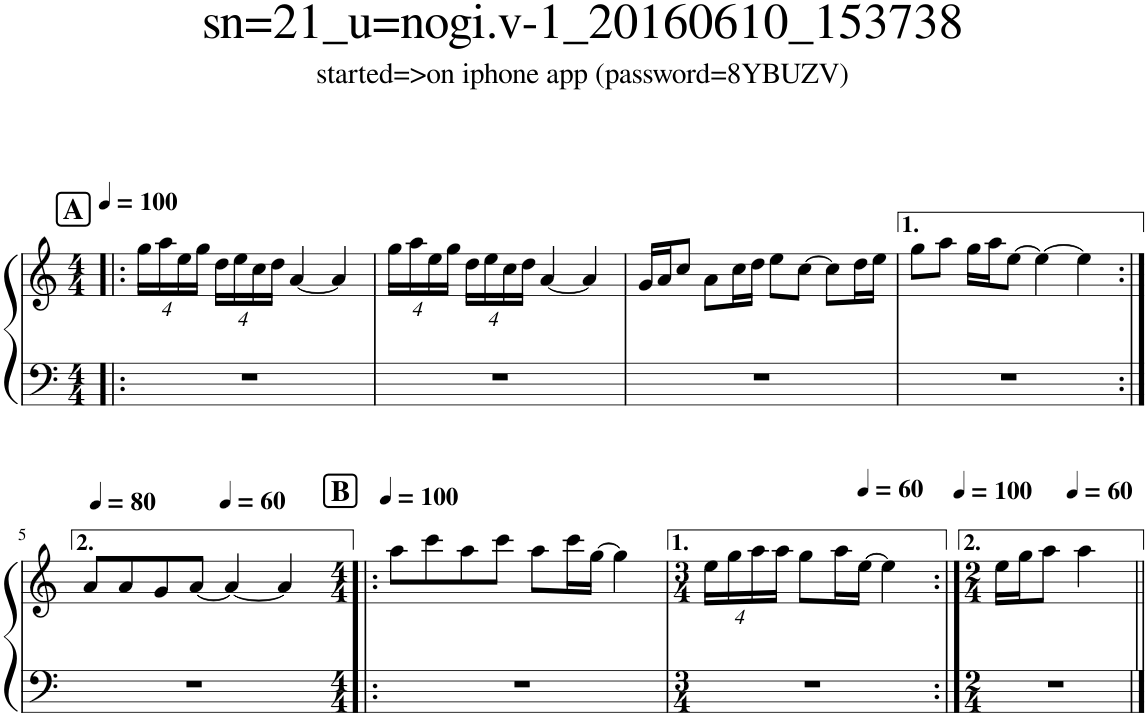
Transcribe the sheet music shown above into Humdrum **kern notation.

**kern	**kern
*part1	*part1
*staff2	*staff1
*I"ハープ	*
*clefF4	*clefG2
*k[]	*k[]
*M4/4	*M4/4
*MM100	*MM100
!!LO:REH:place=s1:a:B:cj:fs=14:t=A
=1!|:	=1!|:
1r	16gg\LL
.	16aa\
.	16ee\
.	16gg\JJ
.	16dd\LL
.	16ee\
.	16cc\
.	16dd\JJ
.	[4a/
.	4a/]
=2	=2
1r	16gg\LL
.	16aa\
.	16ee\
.	16gg\JJ
.	16dd\LL
.	16ee\
.	16cc\
.	16dd\JJ
.	[4a/
.	4a/]
=3	=3
1r	16g/LL
.	16a/J
.	8cc/J
.	8a\L
.	16cc\L
.	16dd\JJ
.	8ee\L
.	[8cc\J
.	8cc\L]
.	16dd\L
.	16ee\JJ
=4	=4
1r	8gg\L
.	8aa\J
.	16gg\LL
.	16aa\J
.	[8ee\J
.	4ee\_
.	4ee\]
!!LO:LB:g=z
=5:|!	=5:|!
*	*MM80
1r	8a/L
.	8a/
.	8g/
.	[8a/J
*	*MM60
.	4a/_
.	4a/]
=6!|:	=6!|:
!!LO:REH:place=s1:a:B:cj:fs=14:t=B
*M4/4	*M4/4
*	*MM100
1r	8aa\L
.	8ccc\
.	8aa\
.	8ccc\J
.	8aa\L
.	16ccc\L
.	[16gg\JJ
.	4gg\]
=7	=7
*M3/4	*M3/4
2.r	16ee\LL
.	16gg\
.	16aa\
.	16aa\JJ
.	8gg\L
.	16aa\L
*	*MM60
.	[16ee\JJ
.	4ee\]
=8:|!	=8:|!
*M2/4	*M2/4
*	*MM100
2r	16ee\LL
.	16gg\J
.	8aa\J
*	*MM60
.	4aa\
=||	=||
*-	*-
